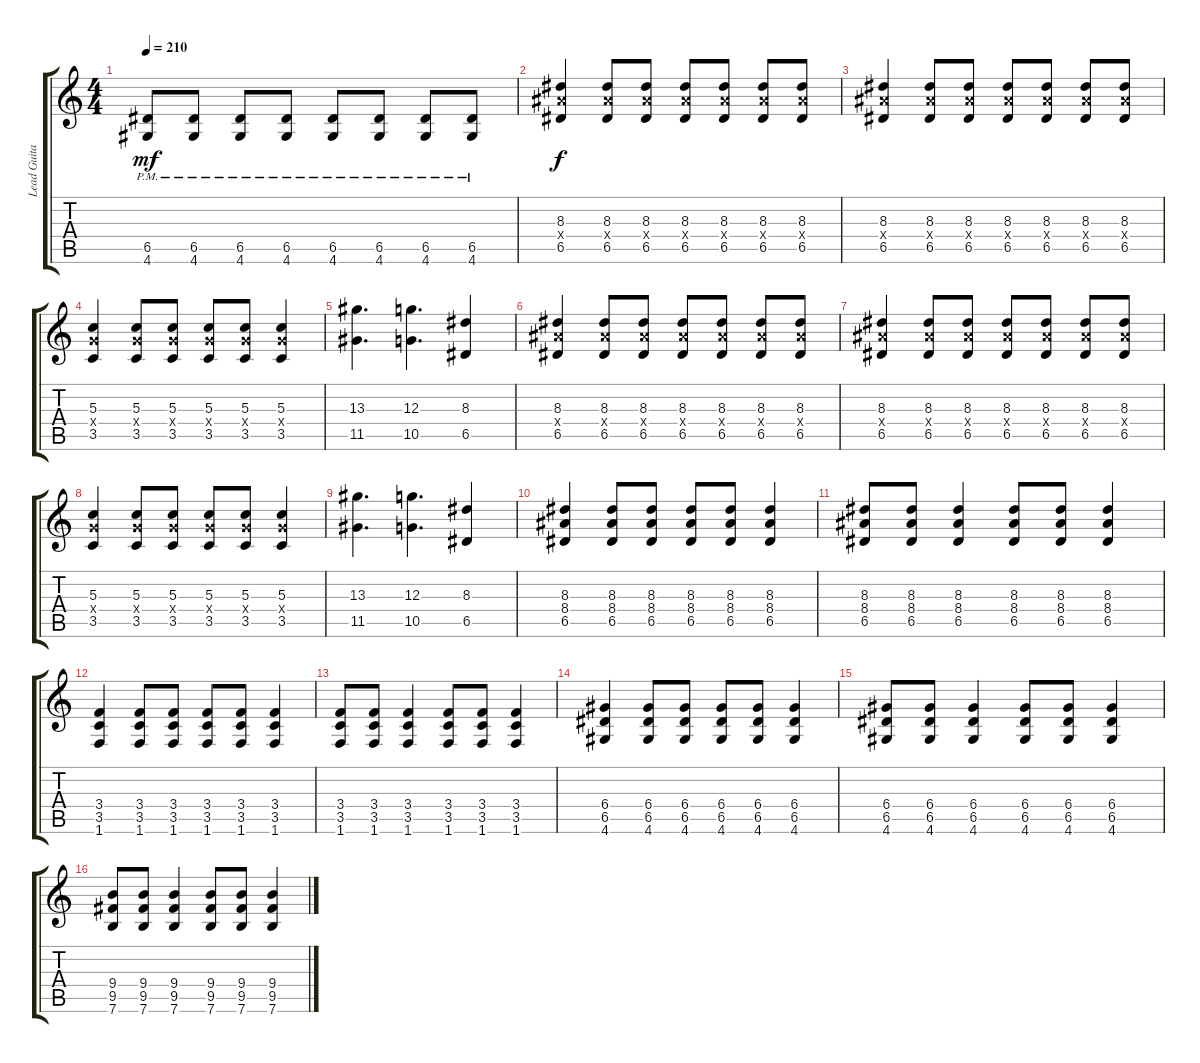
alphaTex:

\track ("Lead Guitar  " "Lead Guita") {instrument overdrivenguitar}
\staff {score tabs}
\tuning (E4 B3 G3 D3 A2 E2) {hide}
\ts (4 4)
\tempo 210
\clef g2
\ks c
(6.5{pm} 4.6{pm}).8{dy mf} (6.5{pm} 4.6{pm}).8 (6.5{pm} 4.6{pm}).8 (6.5{pm} 4.6{pm}).8 (6.5{pm} 4.6{pm}).8 (6.5{pm} 4.6{pm}).8 (6.5{pm} 4.6{pm}).8 (6.5{pm} 4.6{pm}).8 |
(8.3 8.4{x} 6.5).4{dy f} (8.3 8.4{x} 6.5).8 (8.3 8.4{x} 6.5).8 (8.3 8.4{x} 6.5).8 (8.3 8.4{x} 6.5).8 (8.3 8.4{x} 6.5).8 (8.3 8.4{x} 6.5).8 |
(8.3 8.4{x} 6.5).4 (8.3 8.4{x} 6.5).8 (8.3 8.4{x} 6.5).8 (8.3 8.4{x} 6.5).8 (8.3 8.4{x} 6.5).8 (8.3 8.4{x} 6.5).8 (8.3 8.4{x} 6.5).8 |
(5.3 5.4{x} 3.5).4 (5.3 5.4{x} 3.5).8 (5.3 5.4{x} 3.5).8 (5.3 5.4{x} 3.5).8 (5.3 5.4{x} 3.5).8 (5.3 5.4{x} 3.5).4 |
(13.3 11.5).4{d} (12.3 10.5).4{d} (8.3 6.5).4 |
(8.3 8.4{x} 6.5).4 (8.3 8.4{x} 6.5).8 (8.3 8.4{x} 6.5).8 (8.3 8.4{x} 6.5).8 (8.3 8.4{x} 6.5).8 (8.3 8.4{x} 6.5).8 (8.3 8.4{x} 6.5).8 |
(8.3 8.4{x} 6.5).4 (8.3 8.4{x} 6.5).8 (8.3 8.4{x} 6.5).8 (8.3 8.4{x} 6.5).8 (8.3 8.4{x} 6.5).8 (8.3 8.4{x} 6.5).8 (8.3 8.4{x} 6.5).8 |
(5.3 5.4{x} 3.5).4 (5.3 5.4{x} 3.5).8 (5.3 5.4{x} 3.5).8 (5.3 5.4{x} 3.5).8 (5.3 5.4{x} 3.5).8 (5.3 5.4{x} 3.5).4 |
(13.3 11.5).4{d} (12.3 10.5).4{d} (8.3 6.5).4 |
(8.3 8.4 6.5).4 (8.3 8.4 6.5).8 (8.3 8.4 6.5).8 (8.3 8.4 6.5).8 (8.3 8.4 6.5).8 (8.3 8.4 6.5).4 |
(8.3 8.4 6.5).8 (8.3 8.4 6.5).8 (8.3 8.4 6.5).4 (8.3 8.4 6.5).8 (8.3 8.4 6.5).8 (8.3 8.4 6.5).4 |
(3.4 3.5 1.6).4 (3.4 3.5 1.6).8 (3.4 3.5 1.6).8 (3.4 3.5 1.6).8 (3.4 3.5 1.6).8 (3.4 3.5 1.6).4 |
(3.4 3.5 1.6).8 (3.4 3.5 1.6).8 (3.4 3.5 1.6).4 (3.4 3.5 1.6).8 (3.4 3.5 1.6).8 (3.4 3.5 1.6).4 |
(6.4 6.5 4.6).4 (6.4 6.5 4.6).8 (6.4 6.5 4.6).8 (6.4 6.5 4.6).8 (6.4 6.5 4.6).8 (6.4 6.5 4.6).4 |
(6.4 6.5 4.6).8 (6.4 6.5 4.6).8 (6.4 6.5 4.6).4 (6.4 6.5 4.6).8 (6.4 6.5 4.6).8 (6.4 6.5 4.6).4 |
(9.4 9.5 7.6).8 (9.4 9.5 7.6).8 (9.4 9.5 7.6).4 (9.4 9.5 7.6).8 (9.4 9.5 7.6).8 (9.4 9.5 7.6).4
